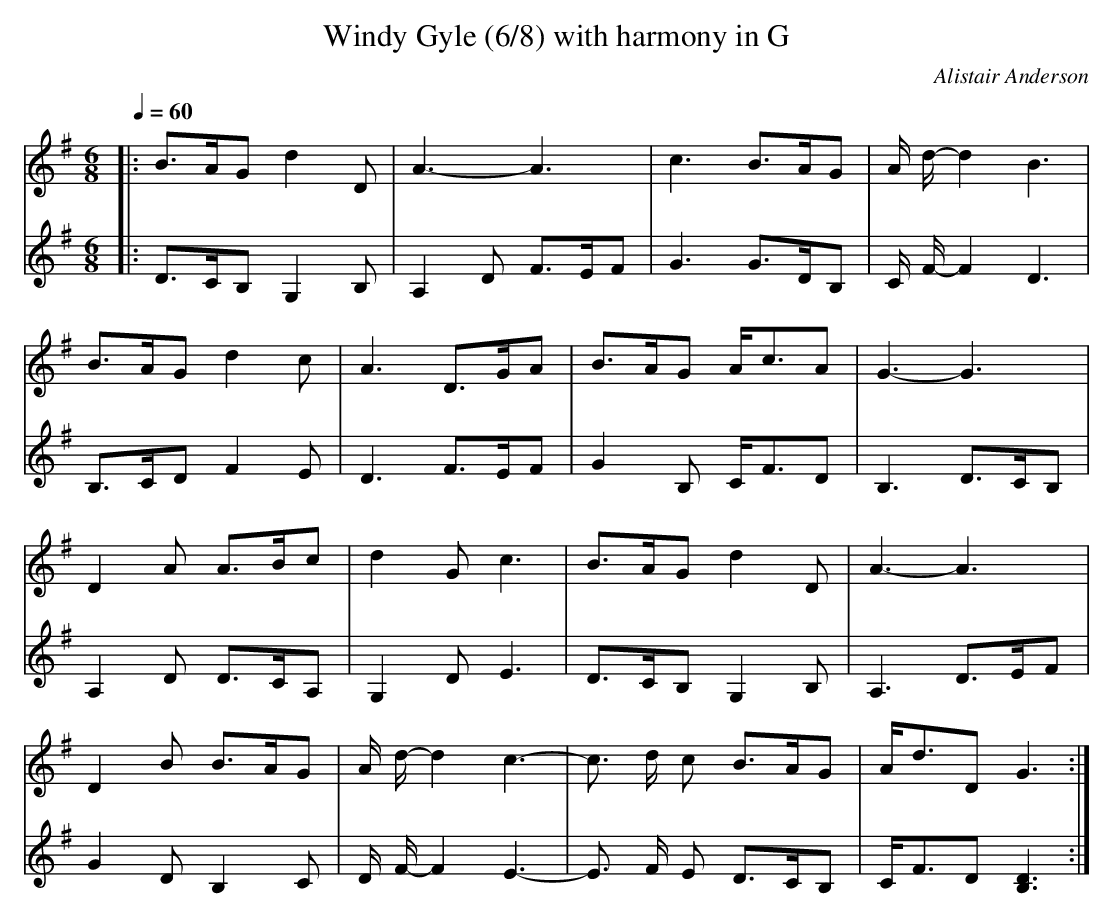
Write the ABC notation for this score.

X:1
T:Windy Gyle (6/8) with harmony in G
C:Alistair Anderson
Q:1/4=60
M:6/8
L:1/16
K:G
V:1
|:B3AG2 d4 D2 | A6-A6 | c6 B3AG2 | A d-d4 B6 |
B3AG2 d4 c2 | A6 D3GA2 | B3AG2 Ac3A2 | G6-G6 |
D4 A2 A3Bc2 | d4 G2 c6 | B3AG2 d4 D2 | A6-A6 |
D4 B2 B3AG2 | A d-d4 c6-|c3 d c2 B3AG2 | Ad3D2 G6 :|
V:2
|:D3CB,2 G,4B,2 | A,4 D2 F3EF2 | G6 G3DB,2 | C F-F4 D6 |
B,3CD2 F4 E2 |D6 F3EF2 | G4 B,2 CF3D2 | B,6 D3CB,2 |
A,4 D2 D3CA,2 | G,4 D2 E6 | D3CB,2 G,4 B,2 | A,6 D3EF2 |
G4 D2 B,4 C2 | D F-F4 E6-|E3 F E2 D3CB,2 |CF3D2 [D6B,6]:|
